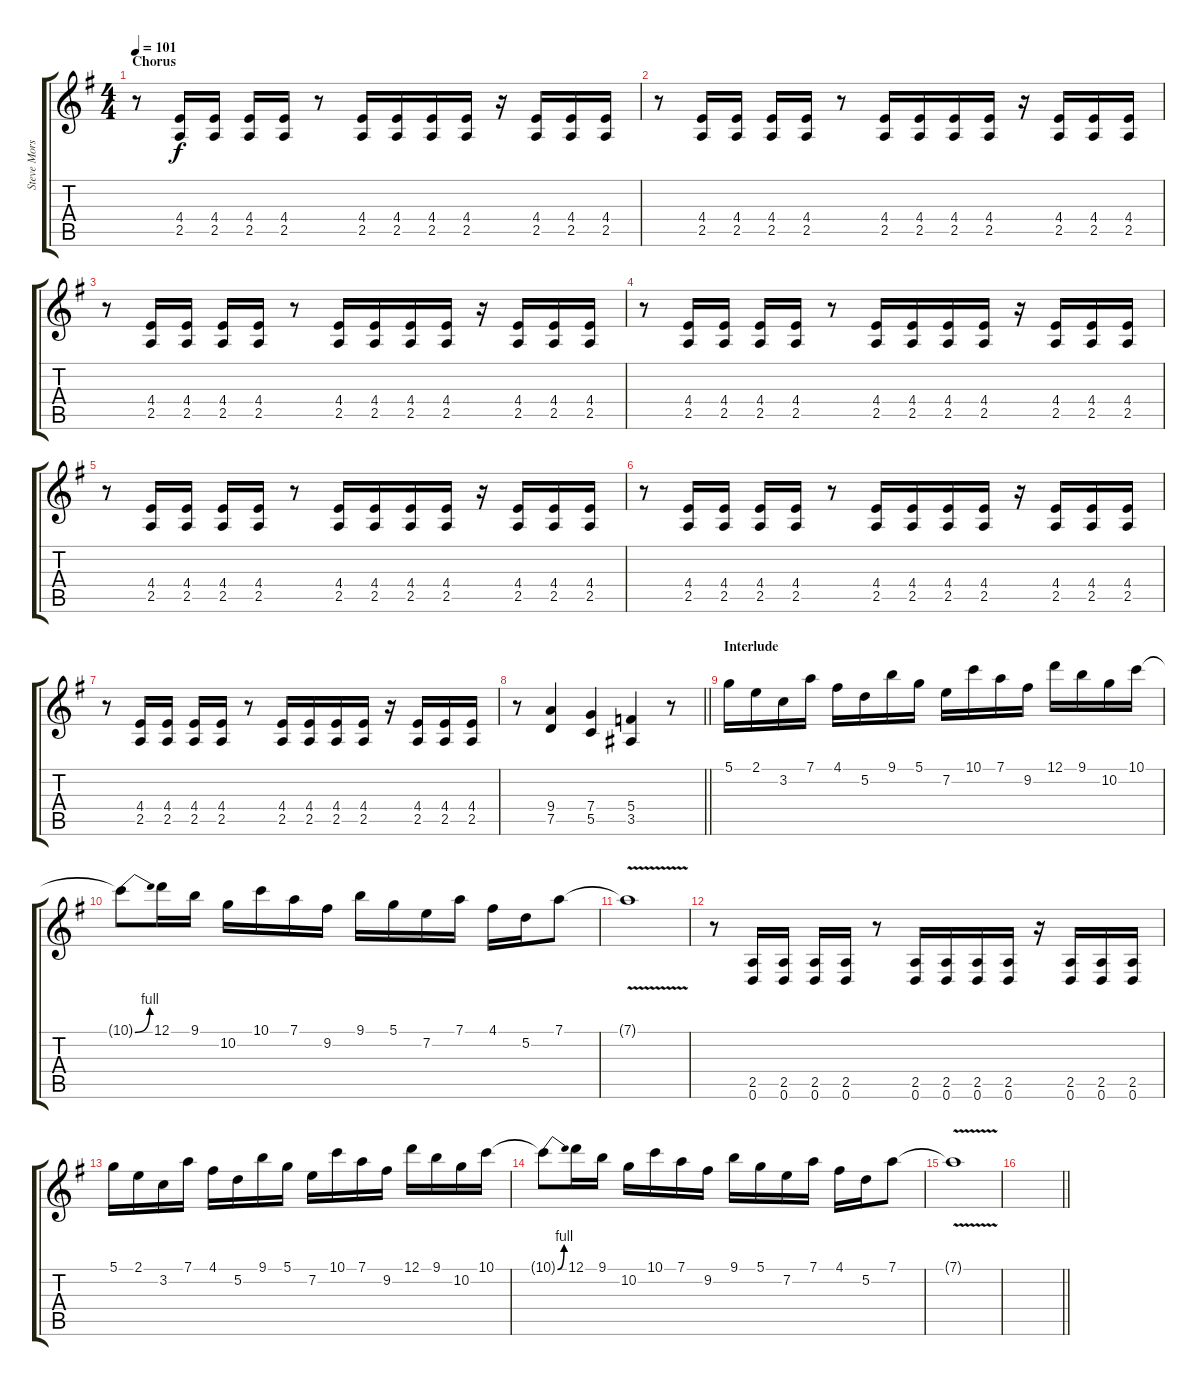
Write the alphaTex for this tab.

\track ("Steve Morse" "Steve Mors") {instrument distortionguitar}
\staff {score tabs}
\tuning (D4 A3 F3 C3 G2 D2) {hide}
\ts (4 4)
\section ("" "Chorus")
\tempo 101
\clef g2
\ks g
r.8{dy f} (4.4 2.5).16 (4.4 2.5).16 (4.4 2.5).16 (4.4 2.5).16 r.8 (4.4 2.5).16 (4.4 2.5).16 (4.4 2.5).16 (4.4 2.5).16 r.16 (4.4 2.5).16 (4.4 2.5).16 (4.4 2.5).16 |
r.8 (4.4 2.5).16 (4.4 2.5).16 (4.4 2.5).16 (4.4 2.5).16 r.8 (4.4 2.5).16 (4.4 2.5).16 (4.4 2.5).16 (4.4 2.5).16 r.16 (4.4 2.5).16 (4.4 2.5).16 (4.4 2.5).16 |
r.8 (4.4 2.5).16 (4.4 2.5).16 (4.4 2.5).16 (4.4 2.5).16 r.8 (4.4 2.5).16 (4.4 2.5).16 (4.4 2.5).16 (4.4 2.5).16 r.16 (4.4 2.5).16 (4.4 2.5).16 (4.4 2.5).16 |
r.8 (4.4 2.5).16 (4.4 2.5).16 (4.4 2.5).16 (4.4 2.5).16 r.8 (4.4 2.5).16 (4.4 2.5).16 (4.4 2.5).16 (4.4 2.5).16 r.16 (4.4 2.5).16 (4.4 2.5).16 (4.4 2.5).16 |
r.8 (4.4 2.5).16 (4.4 2.5).16 (4.4 2.5).16 (4.4 2.5).16 r.8 (4.4 2.5).16 (4.4 2.5).16 (4.4 2.5).16 (4.4 2.5).16 r.16 (4.4 2.5).16 (4.4 2.5).16 (4.4 2.5).16 |
r.8 (4.4 2.5).16 (4.4 2.5).16 (4.4 2.5).16 (4.4 2.5).16 r.8 (4.4 2.5).16 (4.4 2.5).16 (4.4 2.5).16 (4.4 2.5).16 r.16 (4.4 2.5).16 (4.4 2.5).16 (4.4 2.5).16 |
r.8 (4.4 2.5).16 (4.4 2.5).16 (4.4 2.5).16 (4.4 2.5).16 r.8 (4.4 2.5).16 (4.4 2.5).16 (4.4 2.5).16 (4.4 2.5).16 r.16 (4.4 2.5).16 (4.4 2.5).16 (4.4 2.5).16 |
\barLineRight lightlight
r.8 (9.4 7.5).4 (7.4 5.5).4 (5.4 3.5).4 r.8 |
\section ("" "Interlude")
5.1.16 2.1.16 3.2.16 7.1.16 4.1.16 5.2.16 9.1.16 5.1.16 7.2.16 10.1.16 7.1.16 9.2.16 12.1.16 9.1.16 10.2.16 10.1.16 |
10.1{be (bend 0 0 60 4) t}.8 12.1.16 9.1.16 10.2.16 10.1.16 7.1.16 9.2.16 9.1.16 5.1.16 7.2.16 7.1.16 4.1.16 5.2.16 7.1.8 |
7.1{v t}.1 |
r.8 (2.5 0.6).16 (2.5 0.6).16 (2.5 0.6).16 (2.5 0.6).16 r.8 (2.5 0.6).16 (2.5 0.6).16 (2.5 0.6).16 (2.5 0.6).16 r.16 (2.5 0.6).16 (2.5 0.6).16 (2.5 0.6).16 |
5.1.16 2.1.16 3.2.16 7.1.16 4.1.16 5.2.16 9.1.16 5.1.16 7.2.16 10.1.16 7.1.16 9.2.16 12.1.16 9.1.16 10.2.16 10.1.16 |
10.1{be (bend 0 0 60 4) t}.8 12.1.16 9.1.16 10.2.16 10.1.16 7.1.16 9.2.16 9.1.16 5.1.16 7.2.16 7.1.16 4.1.16 5.2.16 7.1.8 |
7.1{v t}.1 |
\barLineRight lightlight
